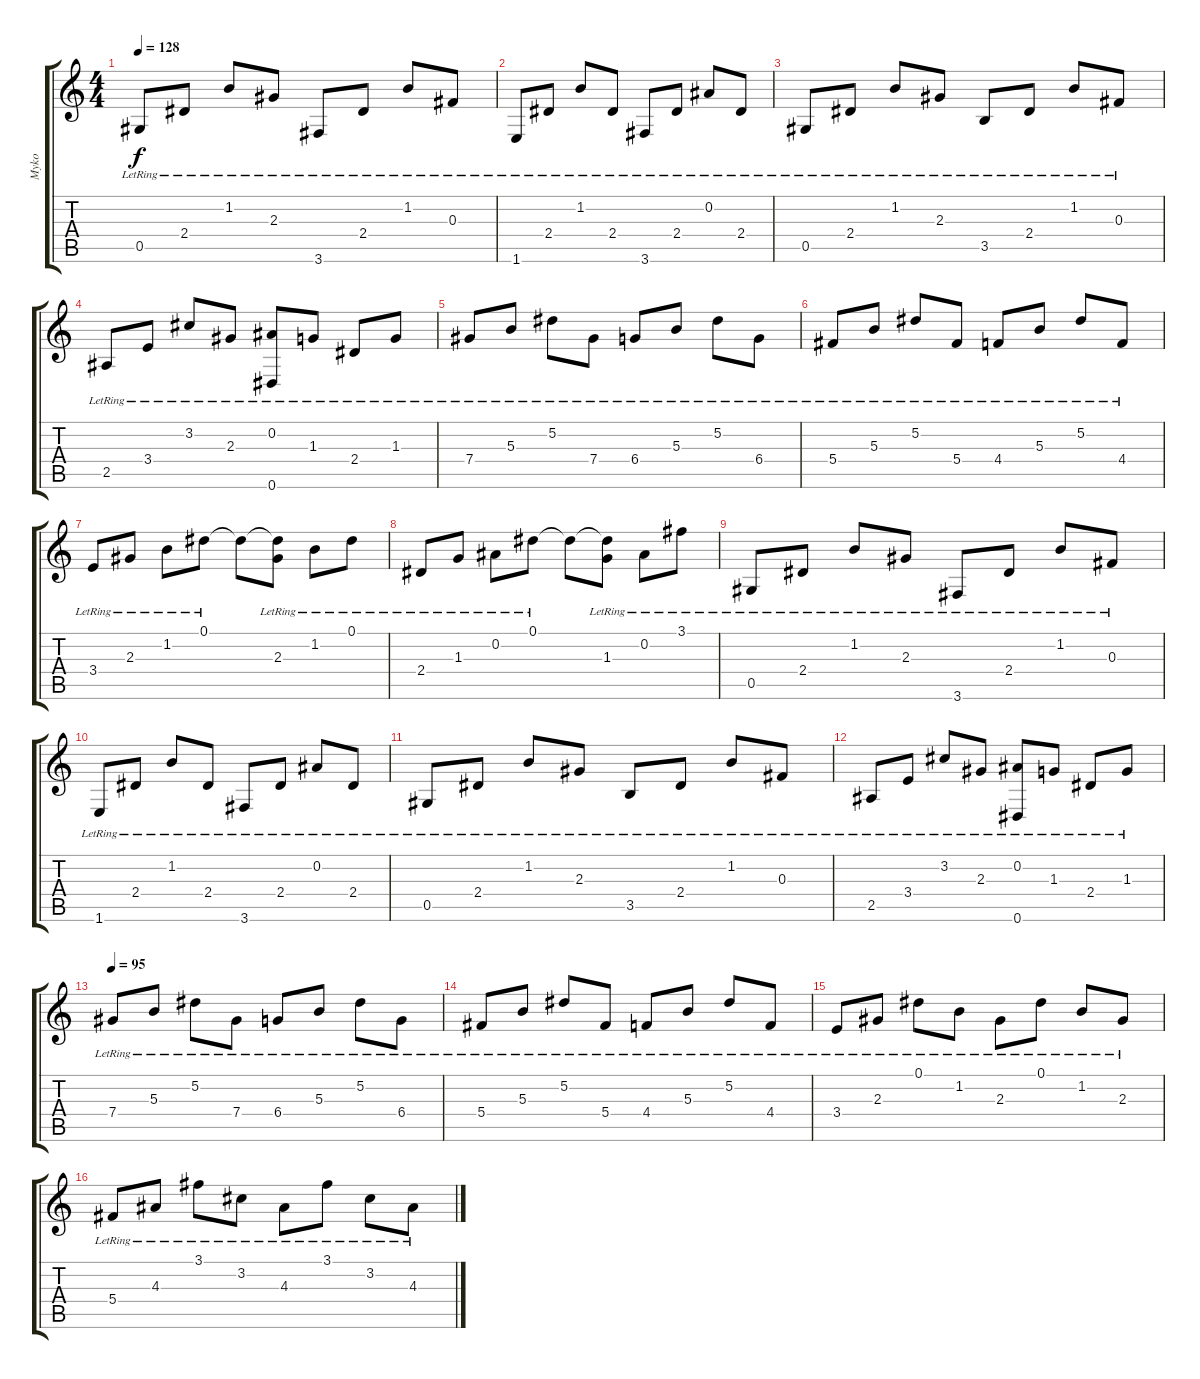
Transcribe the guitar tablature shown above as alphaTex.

\track ("Myko" "Myko") {instrument acousticguitarsteel}
\staff {score tabs}
\tuning (Eb4 Bb3 Gb3 Db3 Ab2 Eb2) {hide}
\ts (4 4)
\tempo 128
\clef g2
\ks c
0.5{lr}.8{dy f} 2.4{lr}.8 1.2{lr}.8 2.3{lr}.8 3.6{lr}.8 2.4{lr}.8 1.2{lr}.8 0.3{lr}.8 |
1.6{lr}.8 2.4{lr}.8 1.2{lr}.8 2.4{lr}.8 3.6{lr}.8 2.4{lr}.8 0.2{lr}.8 2.4{lr}.8 |
0.5{lr}.8 2.4{lr}.8 1.2{lr}.8 2.3{lr}.8 3.5{lr}.8 2.4{lr}.8 1.2{lr}.8 0.3{lr}.8 |
2.5{lr}.8 3.4{lr}.8 3.2{lr}.8 2.3{lr}.8 (0.2{lr} 0.6{lr}).8 1.3{lr}.8 2.4{lr}.8 1.3{lr}.8 |
7.4{lr}.8 5.3{lr}.8 5.2{lr}.8 7.4{lr}.8 6.4{lr}.8 5.3{lr}.8 5.2{lr}.8 6.4{lr}.8 |
5.4{lr}.8 5.3{lr}.8 5.2{lr}.8 5.4{lr}.8 4.4{lr}.8 5.3{lr}.8 5.2{lr}.8 4.4{lr}.8 |
3.4{lr}.8 2.3{lr}.8 1.2{lr}.8 0.1{lr}.8 0.1{t}.8 (0.1{t} 2.3{lr}).8 1.2{lr}.8 0.1{lr}.8 |
2.4{lr}.8 1.3{lr}.8 0.2{lr}.8 0.1{lr}.8 0.1{t}.8 (0.1{t} 1.3{lr}).8 0.2{lr}.8 3.1{lr}.8 |
0.5{lr}.8 2.4{lr}.8 1.2{lr}.8 2.3{lr}.8 3.6{lr}.8 2.4{lr}.8 1.2{lr}.8 0.3{lr}.8 |
1.6{lr}.8 2.4{lr}.8 1.2{lr}.8 2.4{lr}.8 3.6{lr}.8 2.4{lr}.8 0.2{lr}.8 2.4{lr}.8 |
0.5{lr}.8 2.4{lr}.8 1.2{lr}.8 2.3{lr}.8 3.5{lr}.8 2.4{lr}.8 1.2{lr}.8 0.3{lr}.8 |
2.5{lr}.8 3.4{lr}.8 3.2{lr}.8 2.3{lr}.8 (0.2{lr} 0.6{lr}).8 1.3{lr}.8 2.4{lr}.8 1.3{lr}.8 |
\tempo 95
7.4{lr}.8 5.3{lr}.8 5.2{lr}.8 7.4{lr}.8 6.4{lr}.8 5.3{lr}.8 5.2{lr}.8 6.4{lr}.8 |
5.4{lr}.8 5.3{lr}.8 5.2{lr}.8 5.4{lr}.8 4.4{lr}.8 5.3{lr}.8 5.2{lr}.8 4.4{lr}.8 |
3.4{lr}.8 2.3{lr}.8 0.1{lr}.8 1.2{lr}.8 2.3{lr}.8 0.1{lr}.8 1.2{lr}.8 2.3{lr}.8 |
5.4{lr}.8 4.3{lr}.8 3.1{lr}.8 3.2{lr}.8 4.3{lr}.8 3.1{lr}.8 3.2{lr}.8 4.3{lr}.8
